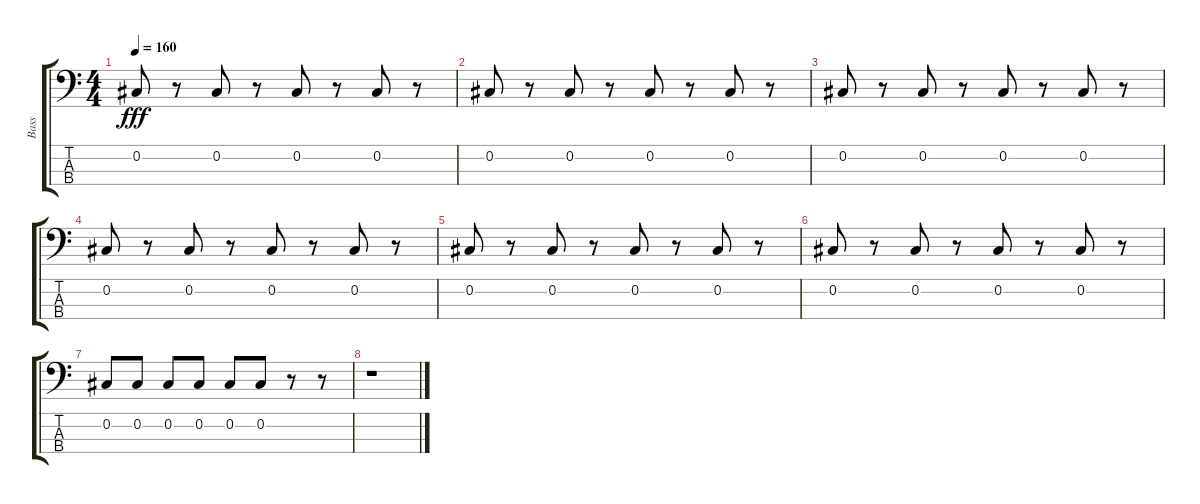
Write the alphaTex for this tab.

\track ("Bass" "Bass") {instrument electricbasspick}
\staff {score tabs}
\tuning (Gb2 Db2 Ab1 Eb1) {hide}
\ts (4 4)
\tempo 160
\clef f4
\ks c
0.2.8{dy fff} r.8 0.2.8 r.8 0.2.8 r.8 0.2.8 r.8 |
0.2.8 r.8 0.2.8 r.8 0.2.8 r.8 0.2.8 r.8 |
0.2.8 r.8 0.2.8 r.8 0.2.8 r.8 0.2.8 r.8 |
0.2.8 r.8 0.2.8 r.8 0.2.8 r.8 0.2.8 r.8 |
0.2.8 r.8 0.2.8 r.8 0.2.8 r.8 0.2.8 r.8 |
0.2.8 r.8 0.2.8 r.8 0.2.8 r.8 0.2.8 r.8 |
0.2.8 0.2.8 0.2.8 0.2.8 0.2.8 0.2.8 r.8 r.8 |
r.1
